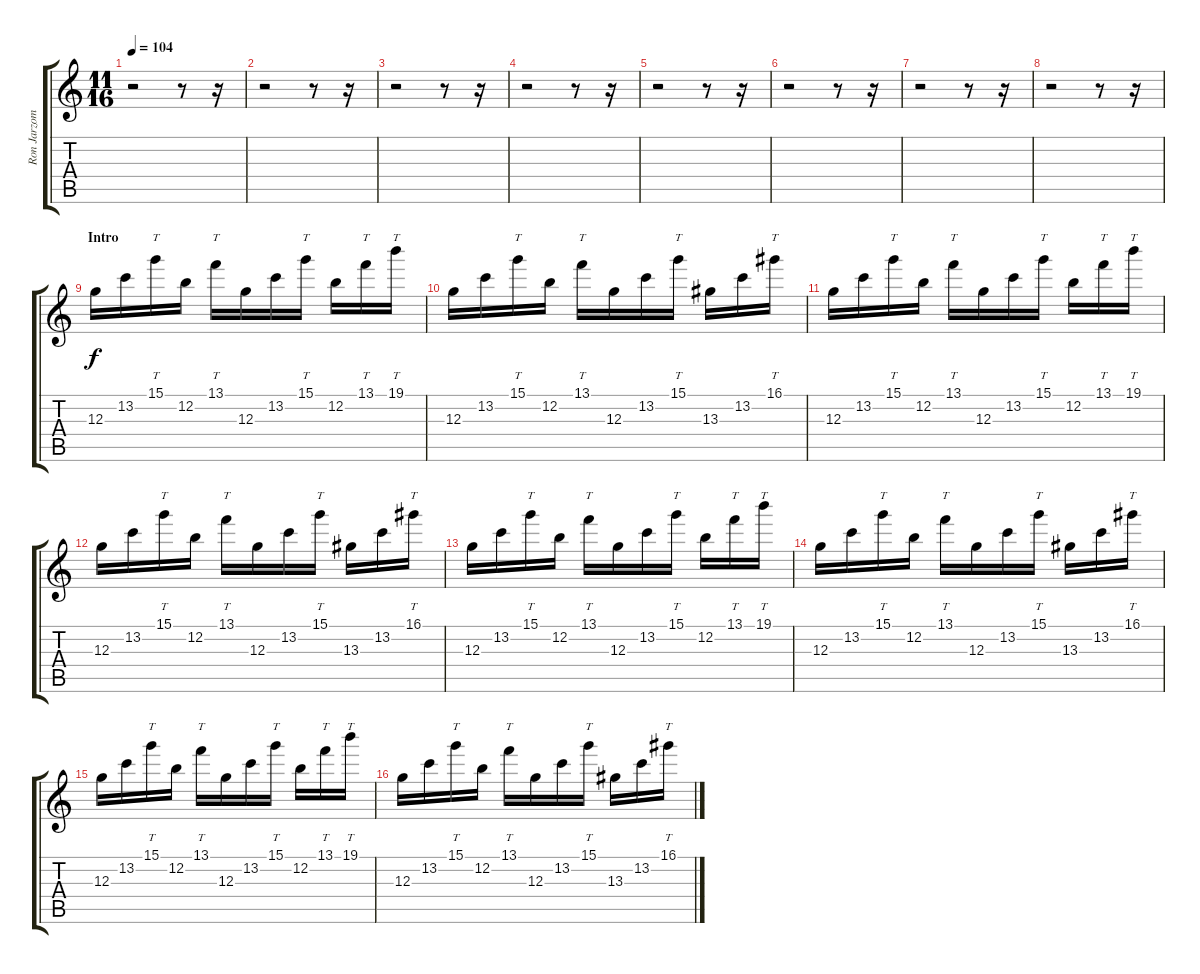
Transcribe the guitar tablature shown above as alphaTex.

\track ("Ron Jarzombek" "Ron Jarzom") {instrument distortionguitar}
\staff {score tabs}
\tuning (E4 B3 G3 D3 A2 E2) {hide}
\ts (11 16)
\tempo 104
\clef g2
\ks c
r.2{dy f instrument distortionguitar} r.8 r.16 |
r.2 r.8 r.16 |
r.2 r.8 r.16 |
r.2 r.8 r.16 |
r.2 r.8 r.16 |
r.2 r.8 r.16 |
r.2 r.8 r.16 |
r.2 r.8 r.16 |
\section ("" "Intro")
12.3.16{volume 11} 13.2.16 15.1.16{tt} 12.2.16 13.1.16{tt} 12.3.16 13.2.16 15.1.16{tt} 12.2.16 13.1.16{tt} 19.1.16{tt} |
12.3.16 13.2.16 15.1.16{tt} 12.2.16 13.1.16{tt} 12.3.16 13.2.16 15.1.16{tt} 13.3.16 13.2.16 16.1.16{tt} |
12.3.16 13.2.16 15.1.16{tt} 12.2.16 13.1.16{tt} 12.3.16 13.2.16 15.1.16{tt} 12.2.16 13.1.16{tt} 19.1.16{tt} |
12.3.16 13.2.16 15.1.16{tt} 12.2.16 13.1.16{tt} 12.3.16 13.2.16 15.1.16{tt} 13.3.16 13.2.16 16.1.16{tt} |
12.3.16 13.2.16 15.1.16{tt} 12.2.16 13.1.16{tt} 12.3.16 13.2.16 15.1.16{tt} 12.2.16 13.1.16{tt} 19.1.16{tt} |
12.3.16 13.2.16 15.1.16{tt} 12.2.16 13.1.16{tt} 12.3.16 13.2.16 15.1.16{tt} 13.3.16 13.2.16 16.1.16{tt} |
12.3.16 13.2.16 15.1.16{tt} 12.2.16 13.1.16{tt} 12.3.16 13.2.16 15.1.16{tt} 12.2.16 13.1.16{tt} 19.1.16{tt} |
12.3.16 13.2.16 15.1.16{tt} 12.2.16 13.1.16{tt} 12.3.16 13.2.16 15.1.16{tt} 13.3.16 13.2.16 16.1.16{tt}
